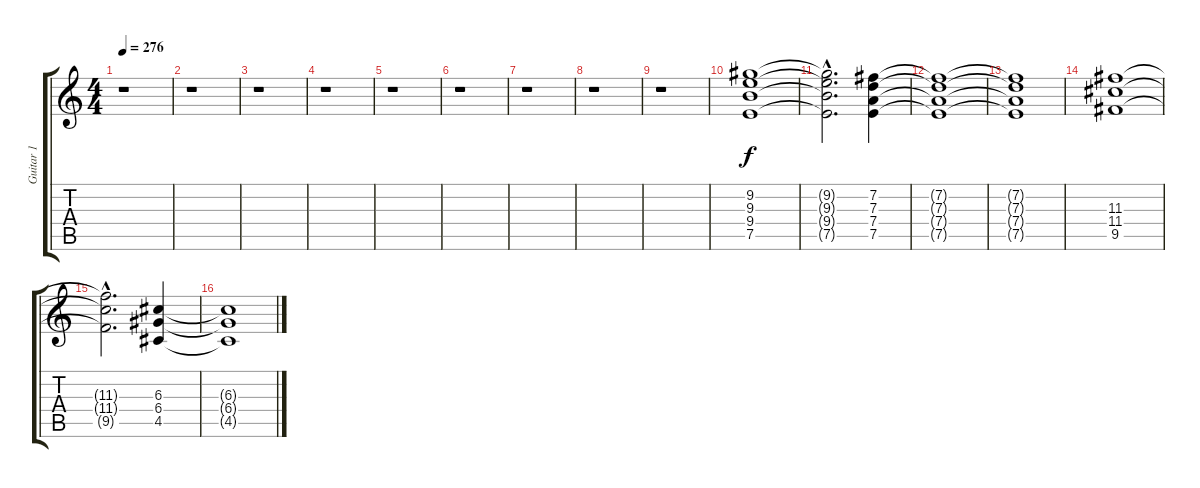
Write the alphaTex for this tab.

\track ("Guitar 1" "Guitar 1") {instrument overdrivenguitar}
\staff {score tabs}
\tuning (E4 B3 G3 D3 A2 E2) {hide}
\ts (4 4)
\tempo 276
\clef g2
\ks c
r.1{dy f} |
r.1 |
r.1 |
r.1 |
r.1 |
r.1 |
r.1 |
r.1 |
r.1 |
(9.2 9.3 9.4 7.5).1 |
(9.2{hac t} 9.3{hac t} 9.4{hac t} 7.5{hac t}).2{d} (7.2 7.3 7.4 7.5).4 |
(7.2{t} 7.3{t} 7.4{t} 7.5{t}).1 |
(7.2{t} 7.3{t} 7.4{t} 7.5{t}).1 |
(11.3 11.4 9.5).1 |
(11.3{hac t} 11.4{hac t} 9.5{hac t}).2{d} (6.3 6.4 4.5).4 |
(6.3{t} 6.4{t} 4.5{t}).1
